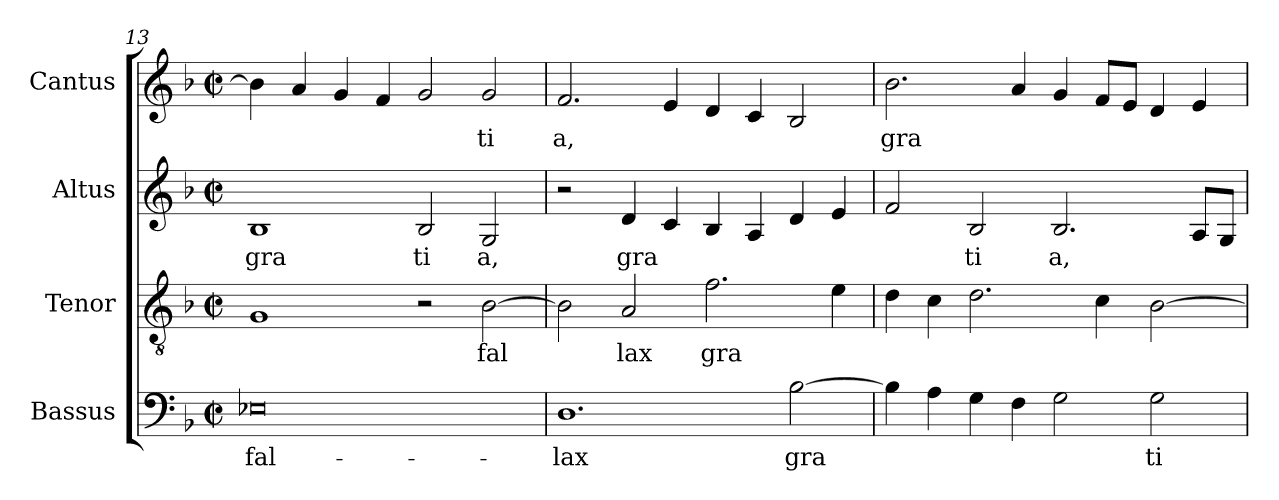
**kern	**text	**kern	**text	**kern	**text	**kern	**text
*part4	*part4	*part3	*part3	*part2	*part2	*part1	*part1
*staff4	*staff4	*staff3	*staff3	*staff2	*staff2	*staff1	*staff1
*I"Bassus	*	*I"Tenor	*	*I"Altus	*	*I"Cantus	*
*clefF4	*	*clefGv2	*	*clefG2	*	*clefG2	*
*k[b-]	*	*k[b-]	*	*k[b-]	*	*k[b-]	*
*F:	*	*F:	*	*F:	*	*F:	*
*M2/2	*	*M2/2	*	*M2/2	*	*M2/2	*
*met(c|)	*	*met(c|)	*	*met(c|)	*	*met(c|)	*
=13	=13	=13	=13	=13	=13	=13	=13
!	!LO:LY:b:cj	!	!LO:LY:b:cj	!	!LO:LY:b:cj	!	!LO:LY:b:cj
0E-X	fal-	1G	.	1B-	gra	4b-\]	.
!	!	!	!	!	!	!	!LO:LY:b:cj
.	.	.	.	.	.	4a/	.
!	!	!	!	!	!	!	!LO:LY:b:cj
.	.	.	.	.	.	4g/	.
!	!	!	!	!	!	!	!LO:LY:b:cj
.	.	.	.	.	.	4f/	.
!	!	!	!	!	!LO:LY:b:cj	!	!LO:LY:b:cj
.	.	2r	.	2B-/	ti	2g/	.
!	!	!	!LO:LY:b:cj	!	!LO:LY:b:cj	!	!LO:LY:b:cj
.	.	[>2B-\	fal	2G/	a,	2g/	ti
=14	=14	=14	=14	=14	=14	=14	=14
!	!LO:LY:b:cj	!	!LO:LY:b:cj	!	!	!	!LO:LY:b:cj
1.D	-lax	2B-\]	.	2r	.	2.f/	a,
!	!	!	!LO:LY:b:cj	!	!LO:LY:b:cj	!	!
.	.	2A/	lax	4d/	gra	.	.
!	!	!	!	!	!LO:LY:b:cj	!	!LO:LY:b:cj
.	.	.	.	4c/	.	4e/	.
!	!	!	!LO:LY:b:cj	!	!LO:LY:b:cj	!	!LO:LY:b:cj
.	.	2.f\	gra	4B-/	.	4d/	.
!	!	!	!	!	!LO:LY:b:cj	!	!LO:LY:b:cj
.	.	.	.	4A/	.	4c/	.
!	!LO:LY:b:cj	!	!	!	!LO:LY:b:cj	!	!LO:LY:b:cj
[>2B-\	gra-	.	.	4d/	.	2B-/	.
!	!	!	!LO:LY:b:cj	!	!LO:LY:b:cj	!	!
.	.	4e\	.	4e/	.	.	.
=15	=15	=15	=15	=15	=15	=15	=15
!	!LO:LY:b:cj	!	!LO:LY:b:cj	!	!LO:LY:b:cj	!	!LO:LY:b:cj
4B-\]	--	4d\	.	2f/	.	2.b-\	gra
!	!LO:LY:b:cj	!	!LO:LY:b:cj	!	!	!	!
4A\	--	4c\	.	.	.	.	.
!	!LO:LY:b:cj	!	!LO:LY:b:cj	!	!LO:LY:b:cj	!	!
4G\	--	2.d\	.	2B-/	ti	.	.
!	!LO:LY:b:cj	!	!	!	!	!	!LO:LY:b:cj
4F\	--	.	.	.	.	4a/	.
!	!LO:LY:b:cj	!	!	!	!LO:LY:b:cj	!	!LO:LY:b:cj
2G\	--	.	.	2.B-/	a,	4g/	.
!	!	!	!LO:LY:b:cj	!	!	!	!LO:LY:b:cj
.	.	4c\	.	.	.	8f/L	.
!	!	!	!	!	!	!	!LO:LY:b:cj
.	.	.	.	.	.	8e/J	.
!	!LO:LY:b:cj	!	!LO:LY:b:cj	!	!	!	!LO:LY:b:cj
2G\	-ti-	[>2B-\	.	.	.	4d/	.
!	!	!	!	!	!LO:LY:b:cj	!	!LO:LY:b:cj
.	.	.	.	8A/L	.	4e/	.
!	!	!	!	!	!LO:LY:b:cj	!	!
.	.	.	.	8G/J	.	.	.
=	=	=	=	=	=	=	=
*-	*-	*-	*-	*-	*-	*-	*-
